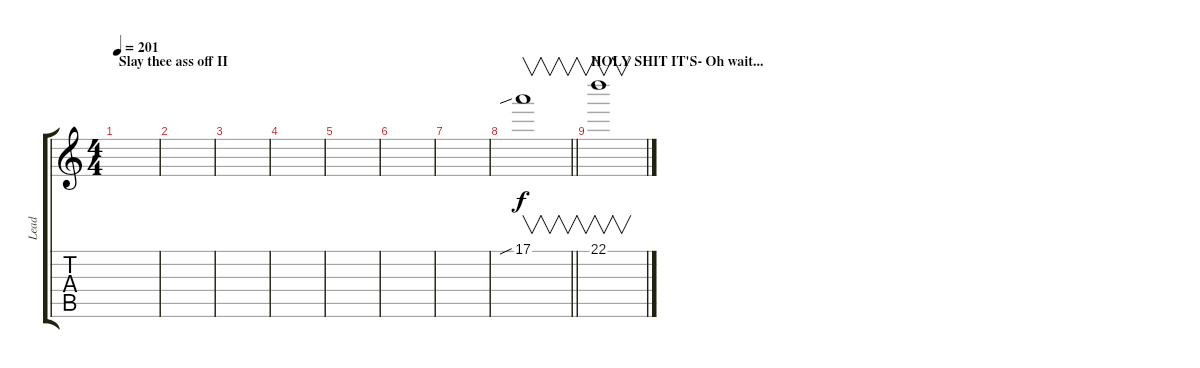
\track ("Lead" "Lead") {instrument overdrivenguitar}
\staff {score tabs}
\tuning (E4 B3 G3 D3 A2 E2) {hide}
\ts (4 4)
\section ("" "Slay thee ass off II")
\tempo 201
\clef g2
\ks c
|
|
|
|
|
|
|
\barLineRight lightlight
17.1{sib}.1{v} |
\section ("" "HOLY SHIT IT'S- Oh wait...")
22.1.1{v}
